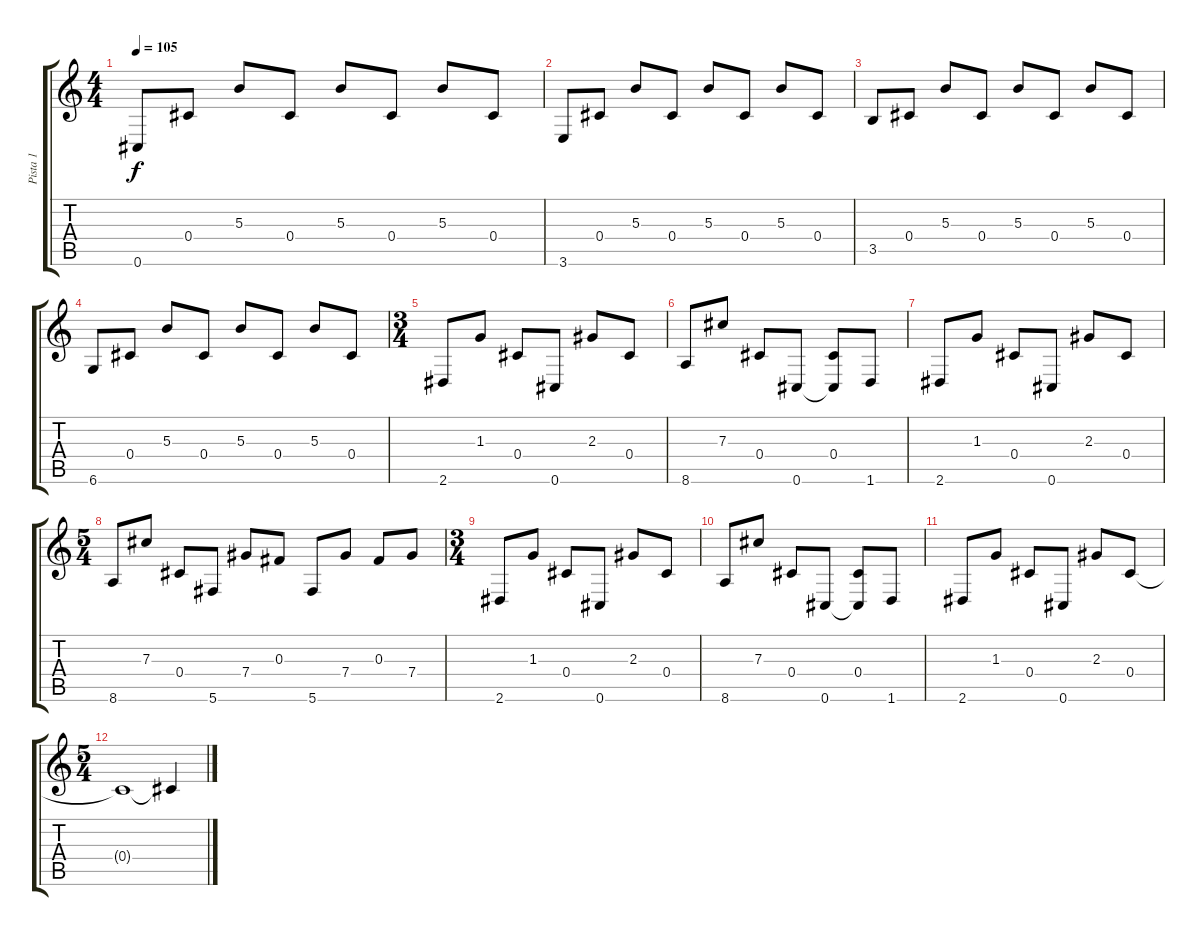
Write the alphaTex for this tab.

\track ("Pista 1" "Pista 1") {instrument electricguitarclean}
\staff {score tabs}
\tuning (Eb4 Bb3 Gb3 Db3 Ab2 Db2) {hide}
\ts (4 4)
\tempo 105
\clef g2
\ks c
0.6.8{dy f} 0.4.8 5.3.8 0.4.8 5.3.8 0.4.8 5.3.8 0.4.8 |
3.6.8 0.4.8 5.3.8 0.4.8 5.3.8 0.4.8 5.3.8 0.4.8 |
3.5.8 0.4.8 5.3.8 0.4.8 5.3.8 0.4.8 5.3.8 0.4.8 |
6.6.8 0.4.8 5.3.8 0.4.8 5.3.8 0.4.8 5.3.8 0.4.8 |
\ts (3 4)
2.6.8 1.3.8 0.4.8 0.6.8 2.3.8 0.4.8 |
8.6.8 7.3.8 0.4.8 0.6.8 (0.4 0.6{t}).8 1.6.8 |
2.6.8 1.3.8 0.4.8 0.6.8 2.3.8 0.4.8 |
\ts (5 4)
8.6.8 7.3.8 0.4.8 5.6.8 7.4.8 0.3.8 5.6.8 7.4.8 0.3.8 7.4.8 |
\ts (3 4)
2.6.8 1.3.8 0.4.8 0.6.8 2.3.8 0.4.8 |
8.6.8 7.3.8 0.4.8 0.6.8 (0.4 0.6{t}).8 1.6.8 |
2.6.8 1.3.8 0.4.8 0.6.8 2.3.8 0.4.8 |
\ts (5 4)
0.4{t}.1 0.4{t}.4
